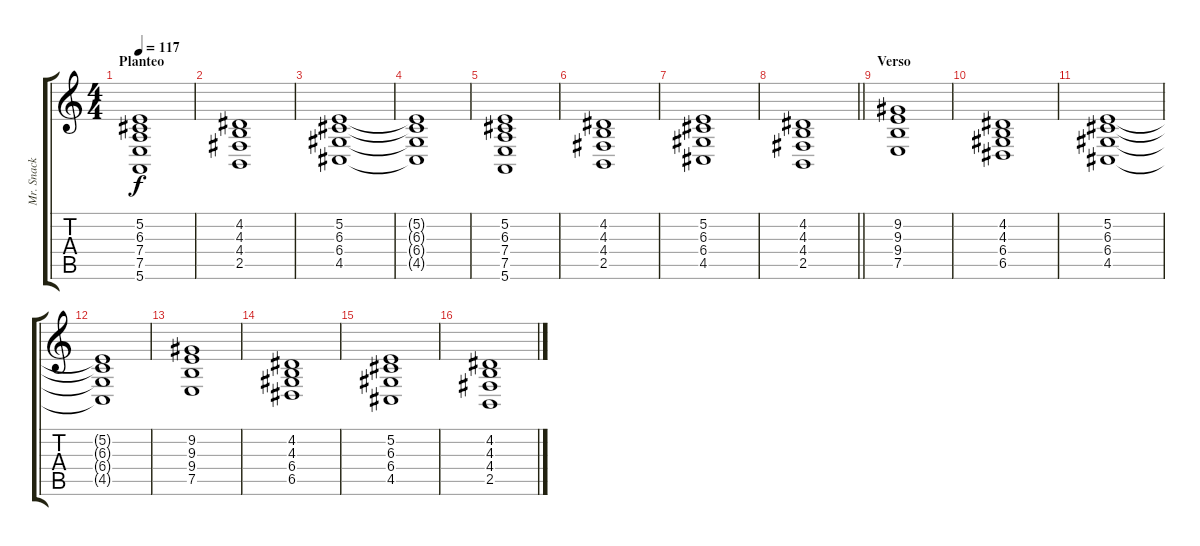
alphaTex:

\track ("Mr. Snack" "Mr. Snack") {instrument pad1newage}
\staff {score tabs}
\tuning (E4 B3 G3 D3 A2 E2) {hide}
\ts (4 4)
\section ("" "Planteo")
\tempo 117
\clef g2
\ks c
(5.2 6.3 7.4 7.5 5.6).1{dy f} |
(4.2 4.3 4.4 2.5).1 |
(5.2 6.3 6.4 4.5).1 |
(5.2{t} 6.3{t} 6.4{t} 4.5{t}).1 |
(5.2 6.3 7.4 7.5 5.6).1 |
(4.2 4.3 4.4 2.5).1 |
(5.2 6.3 6.4 4.5).1 |
\barLineRight lightlight
(4.2 4.3 4.4 2.5).1 |
\section ("" "Verso")
(9.2 9.3 9.4 7.5).1 |
(4.2 4.3 6.4 6.5).1 |
(5.2 6.3 6.4 4.5).1 |
(5.2{t} 6.3{t} 6.4{t} 4.5{t}).1 |
(9.2 9.3 9.4 7.5).1 |
(4.2 4.3 6.4 6.5).1 |
(5.2 6.3 6.4 4.5).1 |
(4.2 4.3 4.4 2.5).1
